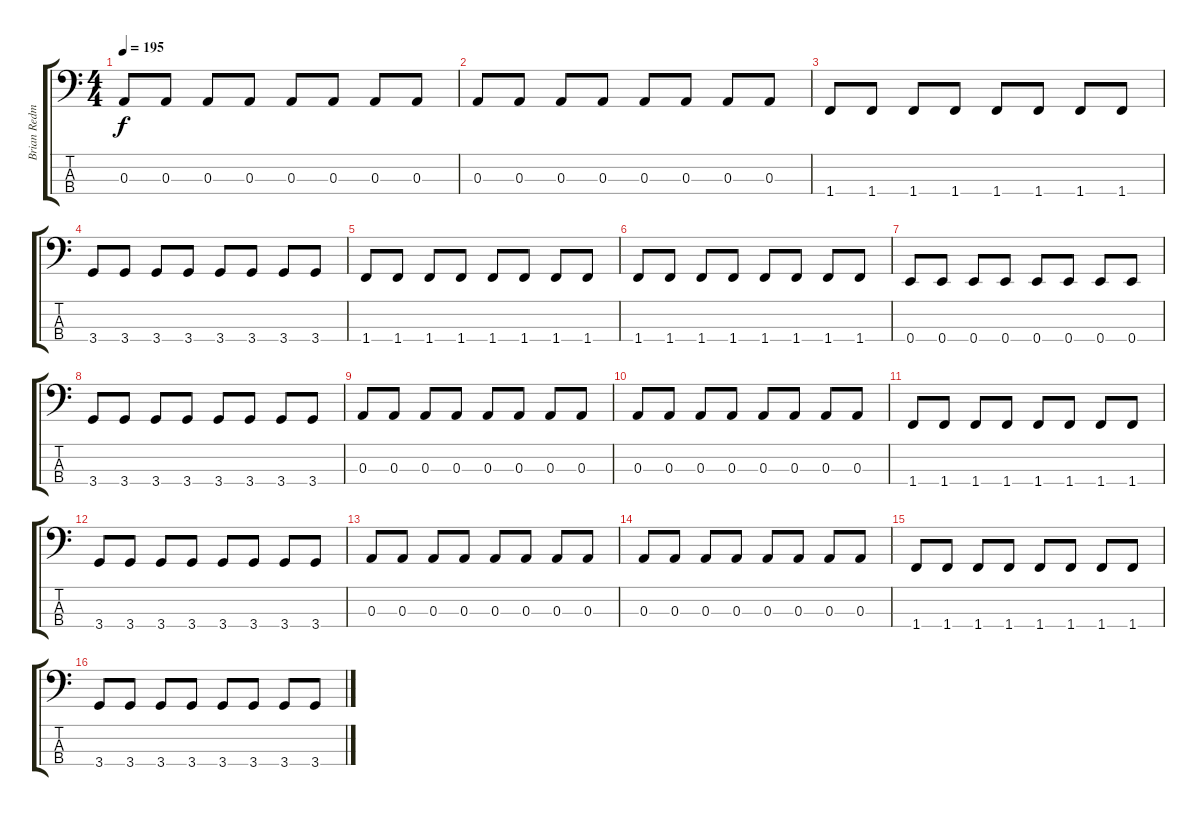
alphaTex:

\track ("Brian Redman" "Brian Redm") {instrument electricbassfinger}
\staff {score tabs}
\tuning (G2 D2 A1 E1) {hide}
\ts (4 4)
\tempo 195
\clef f4
\ks c
0.3.8{dy f} 0.3.8 0.3.8 0.3.8 0.3.8 0.3.8 0.3.8 0.3.8 |
0.3.8 0.3.8 0.3.8 0.3.8 0.3.8 0.3.8 0.3.8 0.3.8 |
1.4.8 1.4.8 1.4.8 1.4.8 1.4.8 1.4.8 1.4.8 1.4.8 |
3.4.8 3.4.8 3.4.8 3.4.8 3.4.8 3.4.8 3.4.8 3.4.8 |
1.4.8 1.4.8 1.4.8 1.4.8 1.4.8 1.4.8 1.4.8 1.4.8 |
1.4.8 1.4.8 1.4.8 1.4.8 1.4.8 1.4.8 1.4.8 1.4.8 |
0.4.8 0.4.8 0.4.8 0.4.8 0.4.8 0.4.8 0.4.8 0.4.8 |
3.4.8 3.4.8 3.4.8 3.4.8 3.4.8 3.4.8 3.4.8 3.4.8 |
0.3.8 0.3.8 0.3.8 0.3.8 0.3.8 0.3.8 0.3.8 0.3.8 |
0.3.8 0.3.8 0.3.8 0.3.8 0.3.8 0.3.8 0.3.8 0.3.8 |
1.4.8 1.4.8 1.4.8 1.4.8 1.4.8 1.4.8 1.4.8 1.4.8 |
3.4.8 3.4.8 3.4.8 3.4.8 3.4.8 3.4.8 3.4.8 3.4.8 |
0.3.8 0.3.8 0.3.8 0.3.8 0.3.8 0.3.8 0.3.8 0.3.8 |
0.3.8 0.3.8 0.3.8 0.3.8 0.3.8 0.3.8 0.3.8 0.3.8 |
1.4.8 1.4.8 1.4.8 1.4.8 1.4.8 1.4.8 1.4.8 1.4.8 |
3.4.8 3.4.8 3.4.8 3.4.8 3.4.8 3.4.8 3.4.8 3.4.8
